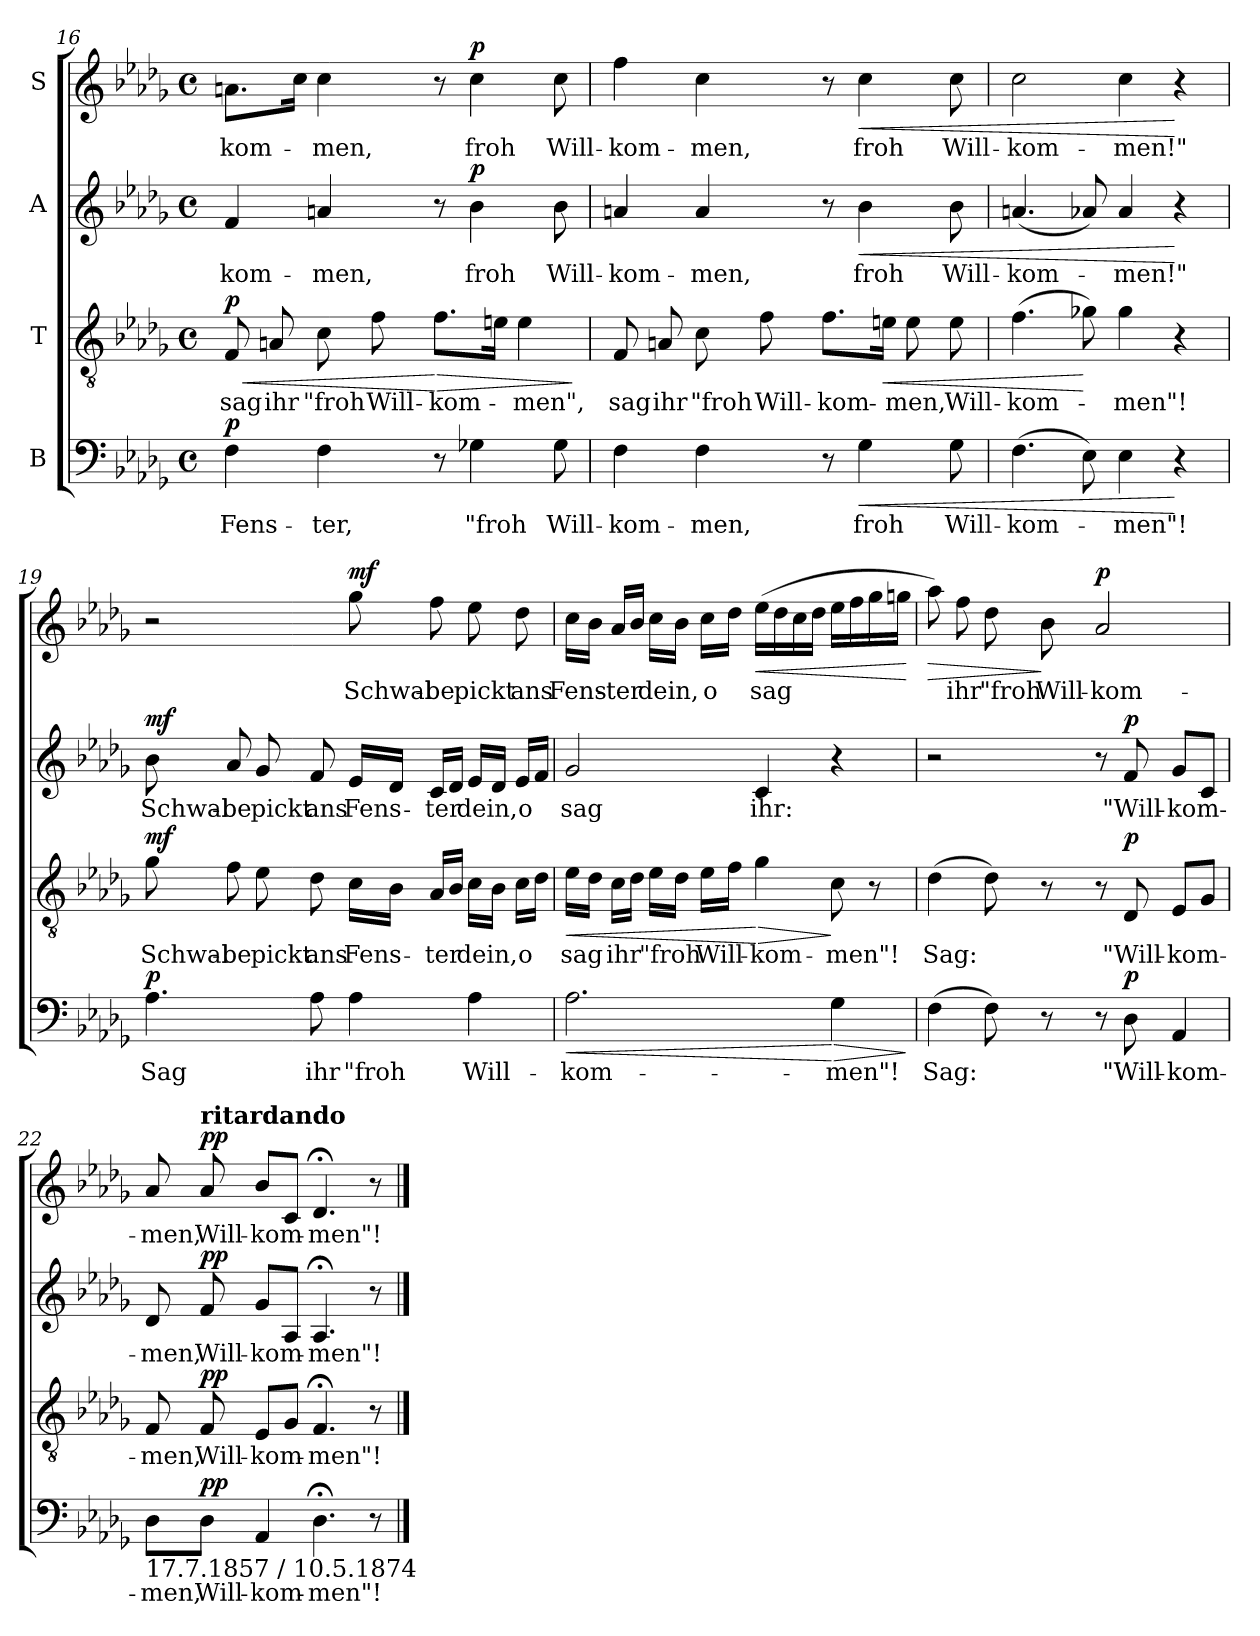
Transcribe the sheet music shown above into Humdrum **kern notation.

**kern	**text	**dynam	**kern	**text	**dynam	**kern	**text	**dynam	**kern	**text	**dynam
*part4	*part4	*part4	*part3	*part3	*part3	*part2	*part2	*part2	*part1	*part1	*part1
*staff4	*staff4	*staff4	*staff3	*staff3	*staff3	*staff2	*staff2	*staff2	*staff1	*staff1	*staff1
*I"B	*	*	*I"T	*	*	*I"A	*	*	*I"S	*	*
*clefF4	*	*	*clefGv2	*	*	*clefG2	*	*	*clefG2	*	*
*k[b-e-a-d-g-]	*	*	*k[b-e-a-d-g-]	*	*	*k[b-e-a-d-g-]	*	*	*k[b-e-a-d-g-]	*	*
*M4/4	*	*	*M4/4	*	*	*M4/4	*	*	*M4/4	*	*
*met(c)	*	*	*met(c)	*	*	*met(c)	*	*	*met(c)	*	*
=16	=16	=16	=16	=16	=16	=16	=16	=16	=16	=16	=16
!	!	!LO:DY:a	!	!	!LO:HP:b	!	!	!	!	!	!
!	!	!	!	!	!LO:DY:n=1:a	!	!	!	!	!	!
4F\	Fens-	p	8F/	sag	< p	4f/	-kom-	.	8.an\L	-kom-	.
.	.	.	8An/	ihr	.	.	.	.	.	.	.
.	.	.	.	.	.	.	.	.	16cc\Jk	.	.
4F\	-ter,	.	8c\	"froh	.	4an/	-men,	.	4cc\	-men,	.
.	.	.	8f\	Will-	.	.	.	.	.	.	.
!	!	!	!	!	!LO:HP:n=1:b	!	!	!	!	!	!
8r	.	.	8.f\L	-kom-	[ >	8r	.	.	8r	.	.
!	!	!	!	!	!	!	!	!LO:DY:a	!	!	!LO:DY:a
4G-X\	"froh	.	.	.	.	4b-\	froh	p	4cc\	froh	p
.	.	.	16en\Jk	.	.	.	.	.	.	.	.
.	.	.	4e\	-men",	.	.	.	.	.	.	.
8G-\	Will-	.	.	.	.	8b-\	Will-	.	8cc\	Will-	.
.	.	.	.	.	]	.	.	.	.	.	.
!!LO:LB:g=z
=17	=17	=17	=17	=17	=17	=17	=17	=17	=17	=17	=17
4F\	-kom-	.	8F/	sag	.	4an/	-kom-	.	4ff\	-kom-	.
.	.	.	8An/	ihr	.	.	.	.	.	.	.
4F\	-men,	.	8c\	"froh	.	4a/	-men,	.	4cc\	-men,	.
.	.	.	8f\	Will-	.	.	.	.	.	.	.
8r	.	.	8.f\L	-kom-	.	8r	.	.	8r	.	.
!	!	!LO:HP:b	!	!	!	!	!	!LO:HP:b	!	!	!LO:HP:b
4G-\	froh	<	.	.	.	4b-\	froh	<	4cc\	froh	<
!	!	!	!	!	!LO:HP:b	!	!	!	!	!	!
.	.	.	16en\Jk	.	<	.	.	.	.	.	.
.	.	.	8e\	-men,	.	.	.	.	.	.	.
8G-\	Will-	.	8e\	Will-	.	8b-\	Will-	.	8cc\	Will-	.
=18	=18	=18	=18	=18	=18	=18	=18	=18	=18	=18	=18
(4.F\	-kom-	.	(4.f\	-kom-	.	(4.an/	-kom-	.	2cc\	-kom-	.
8E-\)	.	.	8g-X\)	.	[	8a-X/)	.	.	.	.	.
4E-\	-men"!	.	4g-\	-men"!	.	4a-/	-men!"	.	4cc\	-men!"	.
4r	.	[	4r	.	.	4r	.	[	4r	.	[
=19	=19	=19	=19	=19	=19	=19	=19	=19	=19	=19	=19
!	!	!LO:DY:a	!	!	!LO:DY:a	!	!	!LO:DY:a	!	!	!
4.A-\	Sag	p	8g-\	Schwal-	mf	8b-\	Schwal-	mf	2r	.	.
.	.	.	8f\	-be	.	8a-/	-be	.	.	.	.
.	.	.	8e-\	pickt	.	8g-/	pickt	.	.	.	.
8A-\	ihr	.	8d-\	ans	.	8f/	ans	.	.	.	.
!	!	!	!	!	!	!	!	!	!	!	!LO:DY:a
4A-\	"froh	.	16c\LL	Fens-	.	16e-/LL	Fens-	.	8gg-\	Schwal-	mf
.	.	.	16B-\JJ	.	.	16d-/JJ	.	.	.	.	.
.	.	.	16A-/LL	-ter	.	16c/LL	-ter	.	8ff\	-be	.
.	.	.	16B-/JJ	.	.	16d-/JJ	.	.	.	.	.
4A-\	Will-	.	16c\LL	dein,	.	16e-/LL	dein,	.	8ee-\	pickt	.
.	.	.	16B-\JJ	.	.	16d-/JJ	.	.	.	.	.
.	.	.	16c\LL	o	.	16e-/LL	o	.	8dd-\	ans	.
.	.	.	16d-\JJ	.	.	16f/JJ	.	.	.	.	.
!!LO:LB:g=z
=20	=20	=20	=20	=20	=20	=20	=20	=20	=20	=20	=20
!	!	!LO:HP:b	!	!	!LO:HP:b	!	!	!	!	!	!
2.A-\	-kom-	<	16e-\LL	sag	<	2g-/	sag	.	16cc\LL	Fens-	.
.	.	.	16d-\JJ	.	.	.	.	.	16b-\JJ	.	.
.	.	.	16c\LL	ihr	.	.	.	.	16a-/LL	-ter	.
.	.	.	16d-\JJ	.	.	.	.	.	16b-/JJ	.	.
.	.	.	16e-\LL	"froh	.	.	.	.	16cc\LL	dein,	.
.	.	.	16d-\JJ	.	.	.	.	.	16b-\JJ	.	.
.	.	.	16e-\LL	Will-	.	.	.	.	16cc\LL	o	.
.	.	.	16f\JJ	.	.	.	.	.	16dd-\JJ	.	.
!	!	!	!	!	!LO:HP:n=1:b	!	!	!	!	!	!LO:HP:b
.	.	.	4g-\	-kom-	[ >	4c/	ihr:	.	(16ee-\LL	sag	<
.	.	.	.	.	.	.	.	.	16dd-\	.	.
.	.	.	.	.	.	.	.	.	16cc\	.	.
.	.	.	.	.	.	.	.	.	16dd-\JJ	.	.
!	!	!LO:HP:n=1:b	!	!	!	!	!	!	!	!	!
4G-\	-men"!	[ >	8c\	-men"!	]	4r	.	.	16ee-\LL	.	.
.	.	.	.	.	.	.	.	.	16ff\	.	.
.	.	.	8r	.	.	.	.	.	16gg-\	.	.
.	.	.	.	.	.	.	.	.	16ggn\JJ	.	.
.	.	]	.	.	.	.	.	.	.	.	[
=21	=21	=21	=21	=21	=21	=21	=21	=21	=21	=21	=21
!	!	!	!	!	!	!	!	!	!	!	!LO:HP:b
(4F\	Sag:	.	(4d-\	Sag:	.	2r	.	.	8aa-\)	.	>
.	.	.	.	.	.	.	.	.	8ff\	ihr	.
8F\)	.	.	8d-\)	.	.	.	.	.	8dd-\	"froh	.
8r	.	.	8r	.	.	.	.	.	8b-\	Will-	]
!	!	!	!	!	!	!	!	!	!	!	!LO:DY:a
8r	.	.	8r	.	.	8r	.	.	2a-/	-kom-	p
!	!	!LO:DY:a	!	!	!LO:DY:a	!	!	!LO:DY:a	!	!	!
8D-\	"Will-	p	8D-/	"Will-	p	8f/	"Will-	p	.	.	.
4AA-/	-kom-	.	8E-/L	-kom-	.	8g-/L	-kom-	.	.	.	.
.	.	.	8G-/J	.	.	8c/J	.	.	.	.	.
=22	=22	=22	=22	=22	=22	=22	=22	=22	=22	=22	=22
!LO:TX:b:t=17.7.1857 / 10.5.1874	!	!	!	!	!	!	!	!	!	!	!
8D-\L	-men,	.	8F/	-men,	.	8d-/	-men,	.	8a-/	-men,	.
!	!	!	!	!	!	!	!	!	!LO:TX:a:B:t=ritardando	!	!
!	!	!LO:DY:a	!	!	!LO:DY:a	!	!	!LO:DY:a	!	!	!LO:DY:a
8D-\J	Will-	pp	8F/	Will-	pp	8f/	Will-	pp	8a-/	Will-	pp
4AA-/	-kom-	.	8E-/L	-kom-	.	8g-/L	-kom-	.	8b-/L	-kom-	.
.	.	.	8G-/J	.	.	8A-/J	.	.	8c/J	.	.
4.D-;<\	-men"!	.	4.F;</	-men"!	.	4.A-;</	-men"!	.	4.d-;</	-men"!	.
8r	.	.	8r	.	.	8r	.	.	8r	.	.
==	==	==	==	==	==	==	==	==	==	==	==
*-	*-	*-	*-	*-	*-	*-	*-	*-	*-	*-	*-
